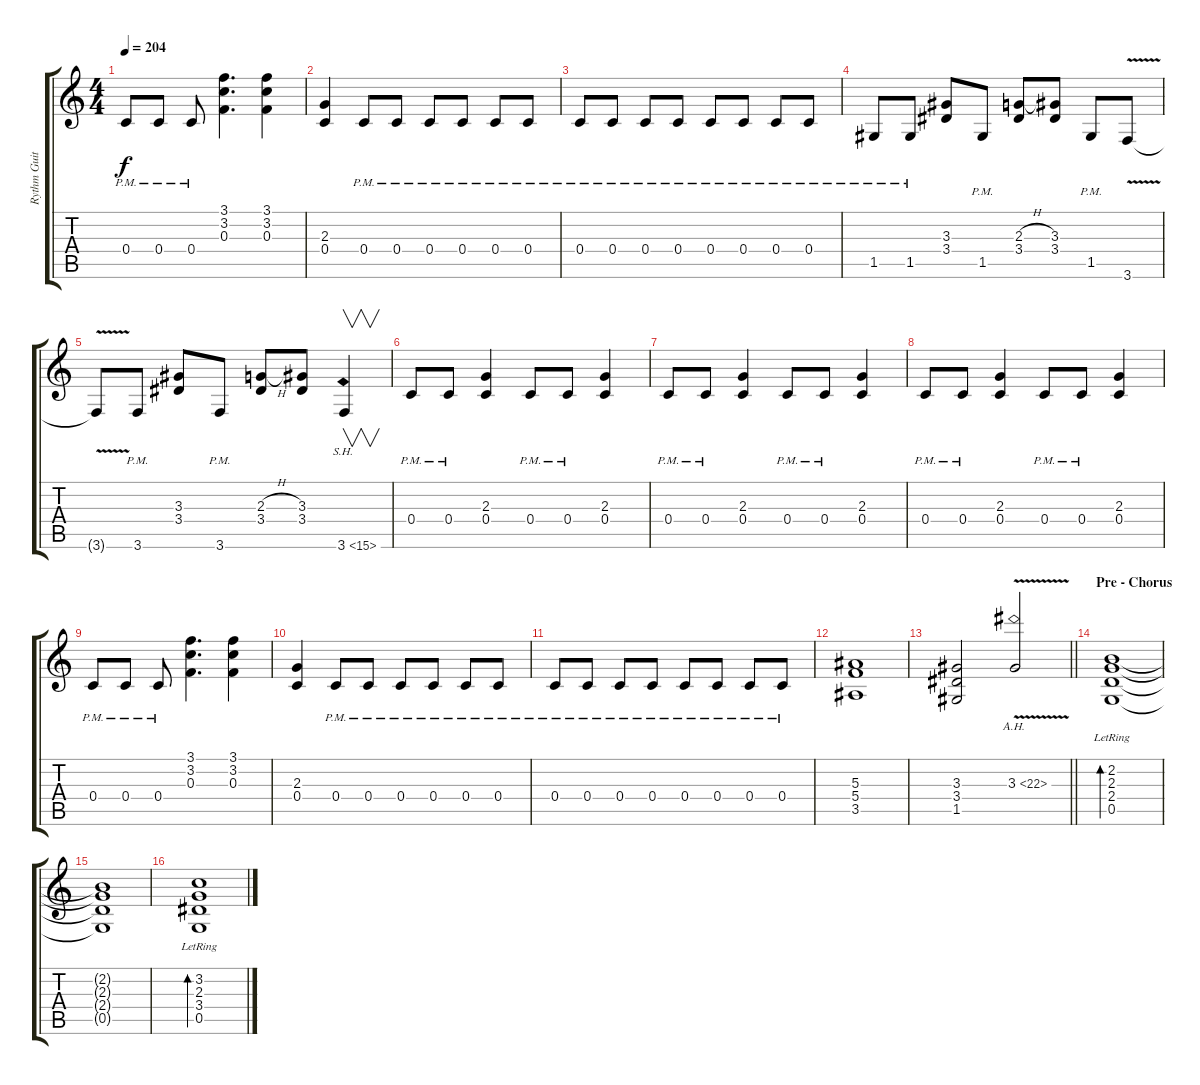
\track ("Rythm Guitar II" "Rythm Guit") {instrument overdrivenguitar}
\staff {score tabs}
\tuning (D4 A3 F3 C3 G2 D2) {hide}
\ts (4 4)
\tempo 204
\clef g2
\ks c
0.4{pm}.8{dy f} 0.4{pm}.8 0.4{pm}.8 (3.1 3.2 0.3).4{d} (3.1 3.2 0.3).4 |
(2.3 0.4).4 0.4{pm}.8 0.4{pm}.8 0.4{pm}.8 0.4{pm}.8 0.4{pm}.8 0.4{pm}.8 |
0.4{pm}.8 0.4{pm}.8 0.4{pm}.8 0.4{pm}.8 0.4{pm}.8 0.4{pm}.8 0.4{pm}.8 0.4{pm}.8 |
1.5{pm}.8 1.5{pm}.8 (3.3 3.4).8 1.5{pm}.8 (2.3{h} 3.4).8 (3.3 3.4).8 1.5{pm}.8 3.6{v}.8 |
3.6{t}.8 3.6{pm}.8 (3.3 3.4).8 3.6{pm}.8 (2.3{h} 3.4).8 (3.3 3.4).8 3.6{sh 12}.4{v} |
0.4{pm}.8 0.4{pm}.8 (2.3 0.4).4 0.4{pm}.8 0.4{pm}.8 (2.3 0.4).4 |
0.4{pm}.8 0.4{pm}.8 (2.3 0.4).4 0.4{pm}.8 0.4{pm}.8 (2.3 0.4).4 |
0.4{pm}.8 0.4{pm}.8 (2.3 0.4).4 0.4{pm}.8 0.4{pm}.8 (2.3 0.4).4 |
0.4{pm}.8 0.4{pm}.8 0.4{pm}.8 (3.1 3.2 0.3).4{d} (3.1 3.2 0.3).4 |
(2.3 0.4).4 0.4{pm}.8 0.4{pm}.8 0.4{pm}.8 0.4{pm}.8 0.4{pm}.8 0.4{pm}.8 |
0.4{pm}.8 0.4{pm}.8 0.4{pm}.8 0.4{pm}.8 0.4{pm}.8 0.4{pm}.8 0.4{pm}.8 0.4{pm}.8 |
(5.3 5.4 3.5).1 |
\barLineRight lightlight
(3.3 3.4 1.5).2 3.3{ah 19 v}.2 |
\section ("" "Pre - Chorus")
(2.2{lr} 2.3{lr} 2.4{lr} 0.5{lr}).1{bd 240 instrument electricguitarclean} |
(2.2{t} 2.3{t} 2.4{t} 0.5{t}).1 |
(3.2{lr} 2.3{lr} 3.4{lr} 0.5{lr}).1{bd 240}
